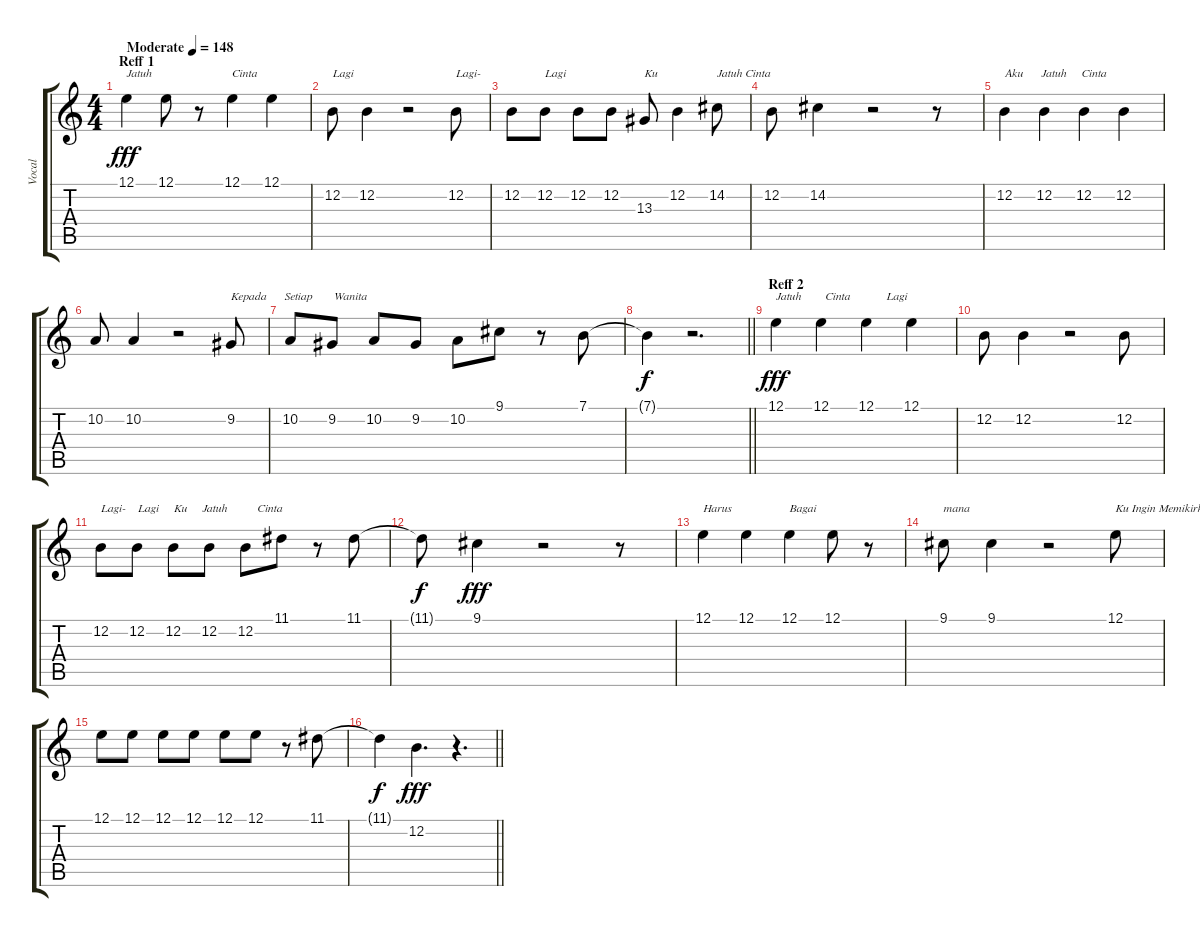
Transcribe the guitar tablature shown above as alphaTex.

\track ("Vocal" "Vocal") {instrument violin}
\staff {score tabs}
\tuning (E4 B3 G3 D3 A2 E2) {hide}
\ts (4 4)
\section ("" "Reff 1")
\tempo (148 "Moderate")
\clef g2
\ks c
12.1.4{txt "Jatuh " dy fff instrument violin} 12.1.8 r.8 12.1.4{txt "Cinta "} 12.1.4 |
12.2.8{txt "Lagi"} 12.2.4 r.2 12.2.8{txt "Lagi-"} |
12.2.8 12.2.8{txt "Lagi "} 12.2.8 12.2.8 13.3.8{txt "Ku "} 12.2.4 14.2.8{txt "Jatuh Cinta"} |
12.2.8 14.2.4 r.2 r.8 |
12.2.4{txt "Aku      Jatuh     Cinta "} 12.2.4 12.2.4 12.2.4 |
10.2.8 10.2.4 r.2 9.2.8{txt "Kepada      Setiap       Wanita"} |
10.2.8 9.2.8 10.2.8 9.2.8 10.2.8 9.1.8 r.8 7.1.8 |
\barLineRight lightlight
7.1{t}.4{dy f} r.2{d} |
\section ("" "Reff 2")
12.1.4{txt "Jatuh        Cinta            Lagi" dy fff} 12.1.4 12.1.4 12.1.4 |
12.2.8 12.2.4 r.2 12.2.8 |
12.2.8{txt "Lagi-    Lagi     Ku     Jatuh          Cinta"} 12.2.8 12.2.8 12.2.8 12.2.8 11.1.8 r.8 11.1.8 |
11.1{t}.8{dy f} 9.1.4{dy fff} r.2 r.8 |
12.1.4{txt "Harus "} 12.1.4 12.1.4{txt "Bagai"} 12.1.8 r.8 |
9.1.8{txt "mana "} 9.1.4 r.2 12.1.8{txt "Ku Ingin Memikirkannya"} |
12.1.8 12.1.8 12.1.8 12.1.8 12.1.8 12.1.8 r.8 11.1.8 |
\barLineRight lightlight
11.1{t}.4{dy f} 12.2.4{d dy fff} r.4{d}
